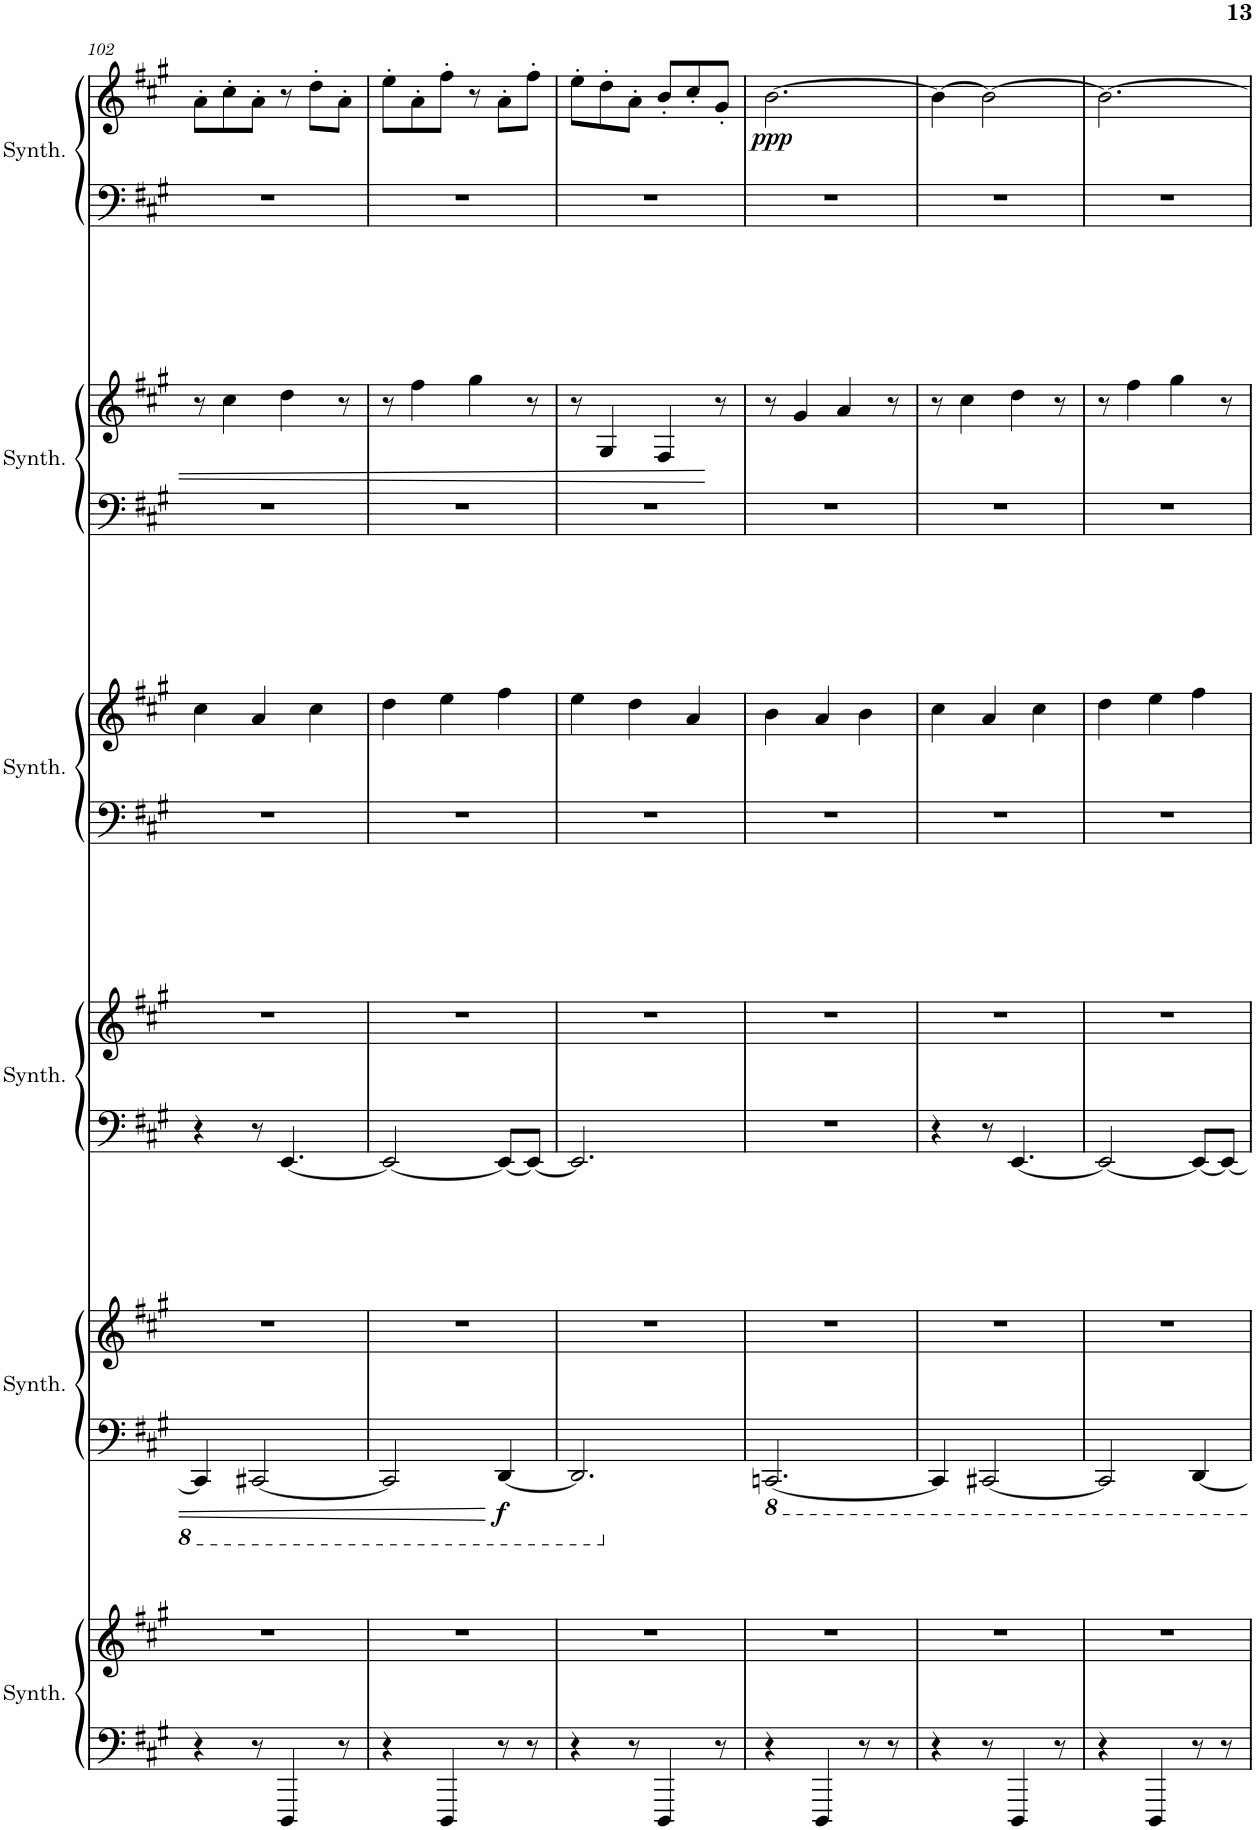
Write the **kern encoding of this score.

**kern	**kern	**kern	**kern	**dynam	**kern	**kern	**kern	**kern	**kern	**kern	**kern	**kern	**dynam
*part6	*part6	*part5	*part5	*part5	*part4	*part4	*part3	*part3	*part2	*part2	*part1	*part1	*part1
*staff12	*staff11	*staff10	*staff9	*staff9/10	*staff8	*staff7	*staff6	*staff5	*staff4	*staff3	*staff2	*staff1	*staff1/2
*I"Crystal Synthesizer	*	*I"Saw Synthesizer	*	*	*I"Atmosphere Synthesizer	*	*I"Choir Synthesizer	*	*I"Bowed Synthesizer	*	*I"String Synthesizer	*	*
*I'Synth.	*	*I'Synth.	*	*	*I'Synth.	*	*I'Synth.	*	*I'Synth.	*	*I'Synth.	*	*
!!LO:PB:g=z
*clefF4	*clefG2	*clefF4	*clefG2	*	*clefF4	*clefG2	*clefF4	*clefG2	*clefF4	*clefG2	*clefF4	*clefG2	*
*k[f#c#g#]	*k[f#c#g#]	*k[f#c#g#]	*k[f#c#g#]	*	*k[f#c#g#]	*k[f#c#g#]	*k[f#c#g#]	*k[f#c#g#]	*k[f#c#g#]	*k[f#c#g#]	*k[f#c#g#]	*k[f#c#g#]	*
*M6/8	*M6/8	*M6/8	*M6/8	*	*M6/8	*M6/8	*M6/8	*M6/8	*M6/8	*M6/8	*M6/8	*M6/8	*
*	*	*	*8ba	*	*	*	*	*	*	*	*	*	*
=102	=102	=102	=102	=102	=102	=102	=102	=102	=102	=102	=102	=102	=102
4r	2.r	4CCC/]	2.r	.	4r	2.r	2.r	4cc#\	2.r	8r	2.r	8a'\L	.
.	.	.	.	.	.	.	.	.	.	4cc#\	.	8cc#'\	.
8r	.	[2CCC#X/	.	.	8r	.	.	4a/	.	.	.	8a'\J	.
4DDD/	.	.	.	.	[4.EE/	.	.	.	.	4dd\	.	8r	.
.	.	.	.	.	.	.	.	4cc#\	.	.	.	8dd'\L	.
8r	.	.	.	.	.	.	.	.	.	8r	.	8a'\J	.
=103	=103	=103	=103	=103	=103	=103	=103	=103	=103	=103	=103	=103	=103
4r	2.r	2CCC#/]	2.r	.	2EE/_	2.r	2.r	4dd\	2.r	8r	2.r	8ee'\L	.
.	.	.	.	.	.	.	.	.	.	4ff#\	.	8a'\	.
4DDD/	.	.	.	.	.	.	.	4ee\	.	.	.	8ff#'\J	.
.	.	.	.	.	.	.	.	.	.	4gg#\	.	8r	.
!	!	!	!	!LO:DY:b=2	!	!	!	!	!	!	!	!	!
8r	.	[4DDD/	.	f	8EE/L_	.	.	4ff#\	.	.	.	8a'\L	.
8r	.	.	.	.	8EE/J_	.	.	.	.	8r	.	8ff#'\J	.
=104	=104	=104	=104	=104	=104	=104	=104	=104	=104	=104	=104	=104	=104
4r	2.r	2.DDD/]	2.r	.	2.EE/]	2.r	2.r	4ee\	2.r	8r	2.r	8ee'\L	.
.	.	.	.	.	.	.	.	.	.	4G#/	.	8dd'\	.
8r	.	.	.	.	.	.	.	4dd\	.	.	.	8a'\J	.
4DDD/	.	.	.	.	.	.	.	.	.	4F#/	.	8b'/L	.
.	.	.	.	.	.	.	.	4a/	.	.	.	8cc#'/	.
8r	.	.	.	.	.	.	.	.	.	8r	.	8g#'/J	.
=105	=105	=105	=105	=105	=105	=105	=105	=105	=105	=105	=105	=105	=105
*	*	*X8ba	*	*	*	*	*	*	*	*	*	*	*
!	!	!	!	!	!	!	!	!	!	!	!	!	!LO:DY:b
4r	2.r	[2.CCCn/	2.r	.	2.r	2.r	2.r	4b\	2.r	8r	2.r	[2.b\	ppp
.	.	.	.	.	.	.	.	.	.	4g#/	.	.	.
4DDD/	.	.	.	.	.	.	.	4a/	.	.	.	.	.
.	.	.	.	.	.	.	.	.	.	4a/	.	.	.
8r	.	.	.	.	.	.	.	4b\	.	.	.	.	.
8r	.	.	.	.	.	.	.	.	.	8r	.	.	.
=106	=106	=106	=106	=106	=106	=106	=106	=106	=106	=106	=106	=106	=106
4r	2.r	4CCC/]	2.r	.	4r	2.r	2.r	4cc#\	2.r	8r	2.r	4b\_	.
.	.	.	.	.	.	.	.	.	.	4cc#\	.	.	.
8r	.	[2CCC#X/	.	.	8r	.	.	4a/	.	.	.	2b\_	.
4DDD/	.	.	.	.	[4.EE/	.	.	.	.	4dd\	.	.	.
.	.	.	.	.	.	.	.	4cc#\	.	.	.	.	.
8r	.	.	.	.	.	.	.	.	.	8r	.	.	.
=107	=107	=107	=107	=107	=107	=107	=107	=107	=107	=107	=107	=107	=107
4r	2.r	2CCC#/]	2.r	.	2EE/_	2.r	2.r	4dd\	2.r	8r	2.r	2.b\_	.
.	.	.	.	.	.	.	.	.	.	4ff#\	.	.	.
4DDD/	.	.	.	.	.	.	.	4ee\	.	.	.	.	.
.	.	.	.	.	.	.	.	.	.	4gg#\	.	.	.
8r	.	[4DDD/	.	.	8EE/L_	.	.	4ff#\	.	.	.	.	.
8r	.	.	.	.	8EE/J_	.	.	.	.	8r	.	.	.
=	=	=	=	=	=	=	=	=	=	=	=	=	=
*-	*-	*-	*-	*-	*-	*-	*-	*-	*-	*-	*-	*-	*-
